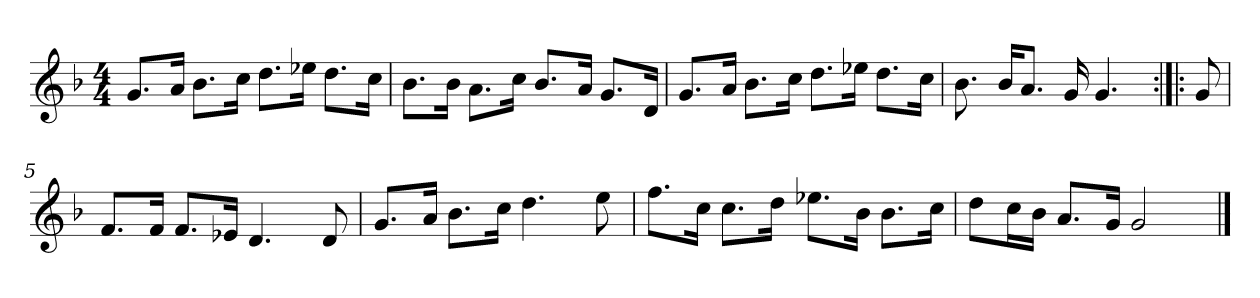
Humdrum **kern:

**kern
*part1
*staff1
*clefG2
*k[b-]
*G:dor
*M4/4
*MM120
=1
8.g/L
16a/Jk
8.b-\L
16cc\Jk
8.dd\L
16ee-X\Jk
8.dd\L
16cc\Jk
=2
8.b-\L
16b-\Jk
8.a\L
16cc\Jk
8.b-/L
16a/Jk
8.g/L
16d/Jk
=3
8.g/L
16a/Jk
8.b-\L
16cc\Jk
8.dd\L
16ee-X\Jk
8.dd\L
16cc\Jk
=4
8.b-
16b-/KL
8.a/J
16g
4.g
=:|!|:
8g
=5
8.f/L
16f/Jk
8.f/L
16e-X/Jk
4.d
8d
=6
8.g/L
16a/Jk
8.b-\L
16cc\Jk
4.dd
8ee
=7
8.ff\L
16cc\Jk
8.cc\L
16dd\Jk
8.ee-X\L
16b-\Jk
8.b-\L
16cc\Jk
=8
8dd\L
16cc\L
16b-\JJ
8.a/L
16g/Jk
2g
==
*-
